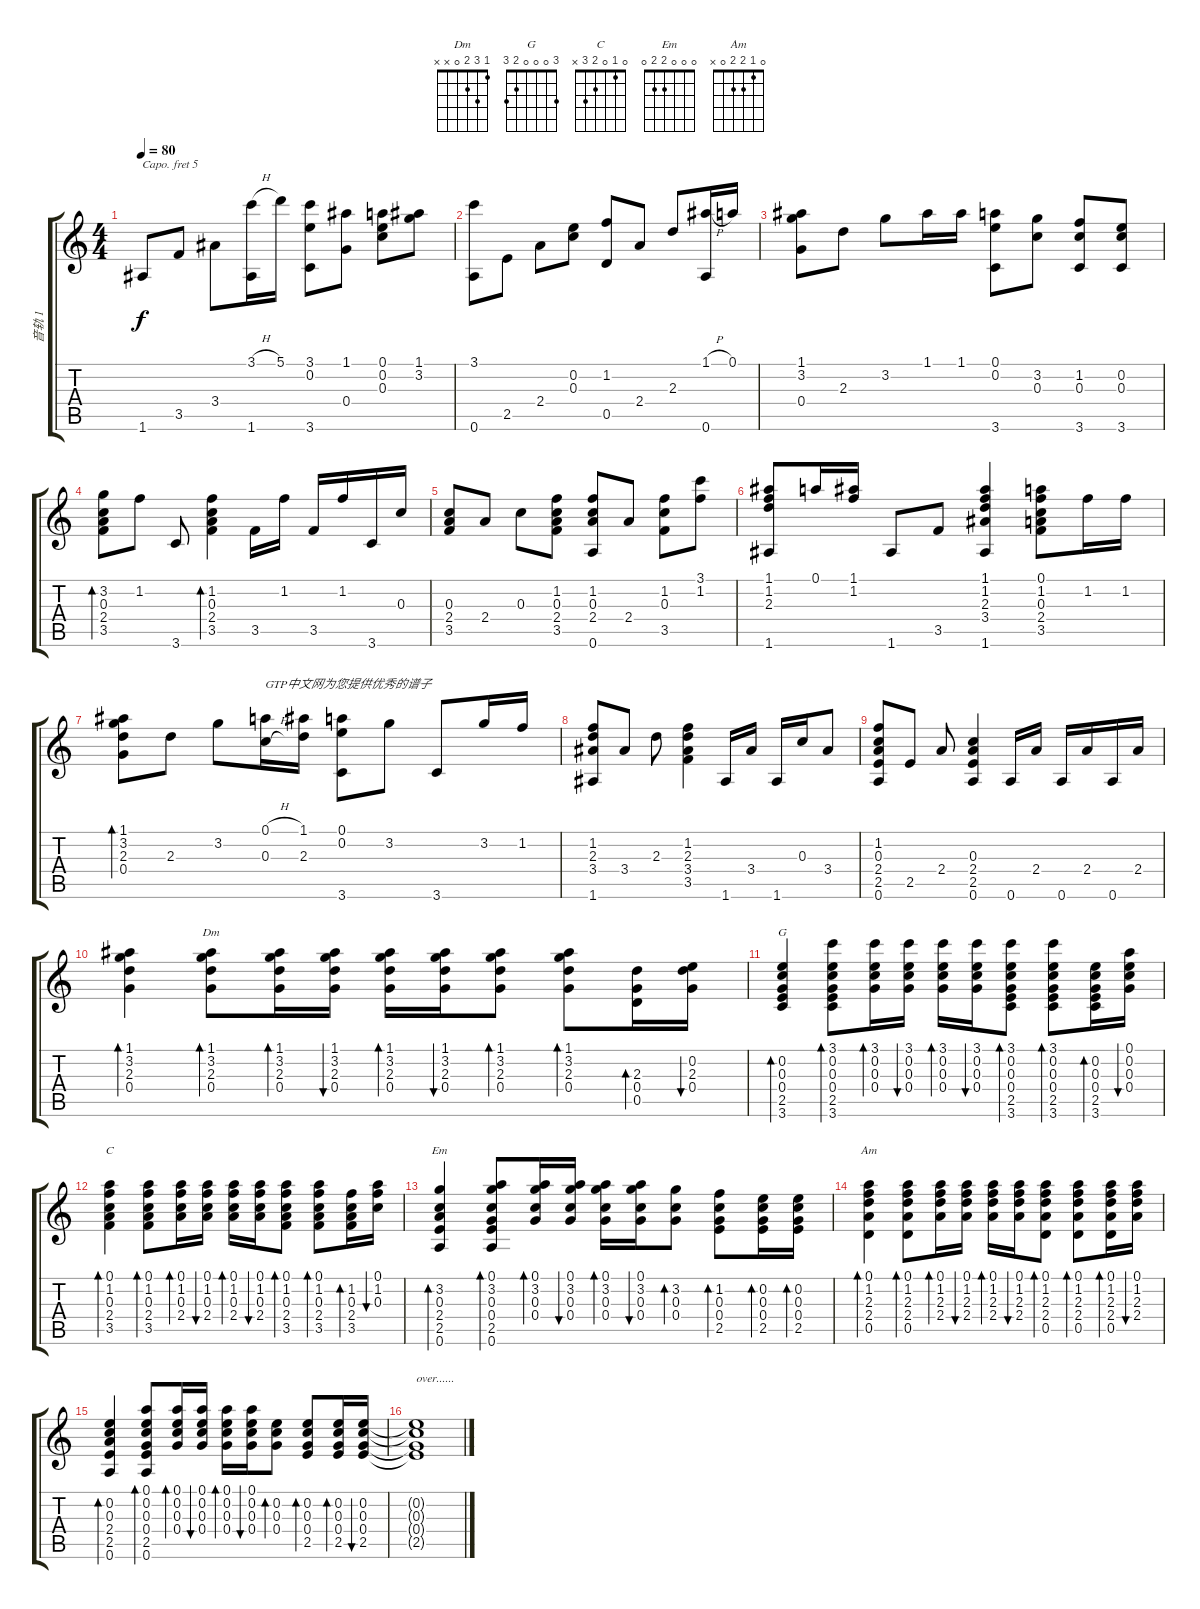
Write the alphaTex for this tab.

\track ("音轨 1" "音轨 1") {instrument acousticguitarsteel}
\staff {score tabs}
\capo 5
\tuning (E4 B3 G3 D3 A2 E2) {hide}
\chord ("Dm" 1 3 2 0 x x)
\chord ("G" 3 0 0 0 2 3)
\chord ("C" 0 1 0 2 3 x)
\chord ("Em" 0 0 0 2 2 0)
\chord ("Am" 0 1 2 2 0 x)
\ts (4 4)
\tempo 80
\clef g2
\ks c
1.6.8{dy f} 3.5.8 3.4.8 (3.1{h} 1.6).16 5.1.16 (3.1 0.2 3.6).8 (1.1 0.4).8 (0.1 0.2 0.3).8 (1.1 3.2).8 |
(3.1 0.6).8 2.5.8 2.4.8 (0.2 0.3).8 (1.2 0.5).8 2.4.8 2.3.8 (1.1{h} 0.6).16 0.1.16 |
(1.1 3.2 0.4).8 2.3.8 3.2.8 1.1.16 1.1.16 (0.1 0.2 3.6).8 (3.2 0.3).8 (1.2 0.3 3.6).8 (0.2 0.3 3.6).8 |
(3.2 0.3 2.4 3.5).8{bd 60} 1.2.8 3.6.8 (1.2 0.3 2.4 3.5).4{bd 60} 3.5.16 1.2.16 3.5.16 1.2.16 3.6.16 0.3.16 |
(0.3 2.4 3.5).8 2.4.8 0.3.8 (1.2 0.3 2.4 3.5).8 (1.2 0.3 2.4 0.6).8 2.4.8 (1.2 0.3 3.5).8 (3.1 1.2).8 |
(1.1 1.2 2.3 1.6).8 0.1.16 (1.1 1.2).16 1.6.8 3.5.8 (1.1 1.2 2.3 3.4 1.6).4 (0.1 1.2 0.3 2.4 3.5).8 1.2.16 1.2.16 |
(1.1 3.2 2.3 0.4).8{bd 120} 2.3.8 3.2.8 (0.1{h} 0.3{h}).16{txt "GTP中文网为您提供优秀的谱子"} (1.1 2.3).16 (0.1 0.2 3.6).8 3.2.8 3.6.8 3.2.16 1.2.16 |
(1.2 2.3 3.4 1.6).8 3.4.8 2.3.8 (1.2 2.3 3.4 3.5).4 1.6.16 3.4.16 1.6.16 0.3.16 3.4.8 |
(1.2 0.3 2.4 2.5 0.6).8 2.5.8 2.4.8 (0.3 2.4 2.5 0.6).4 0.6.16 2.4.16 0.6.16 2.4.16 0.6.16 2.4.16 |
(1.1 3.2 2.3 0.4).4{bd 30} (1.1 3.2 2.3 0.4).8{bd 30 ch "Dm"} (1.1 3.2 2.3 0.4).16{bd 30} (1.1 3.2 2.3 0.4).16{bu 30} (1.1 3.2 2.3 0.4).16{bd 60} (1.1 3.2 2.3 0.4).16{bu 60} (1.1 3.2 2.3 0.4).8{bd 60} (1.1 3.2 2.3 0.4).8{bd 60} (2.3 0.4 0.5).16{bd 60} (0.2 2.3 0.4).16{bu 60} |
(0.2 0.3 0.4 2.5 3.6).4{bd 60 ch "G"} (3.1 0.2 0.3 0.4 2.5 3.6).8{bd 30} (3.1 0.2 0.3 0.4).16{bd 30} (3.1 0.2 0.3 0.4).16{bu 30} (3.1 0.2 0.3 0.4).16{bd 60} (3.1 0.2 0.3 0.4).16{bu 60} (3.1 0.2 0.3 0.4 2.5 3.6).8{bd 60} (3.1 0.2 0.3 0.4 2.5 3.6).8{bd 60} (0.2 0.3 0.4 2.5 3.6).16{bd 60} (0.1 0.2 0.3 0.4).16{bu 60} |
(0.1 1.2 0.3 2.4 3.5).4{bd 60 ch "C"} (0.1 1.2 0.3 2.4 3.5).8{bd 60} (0.1 1.2 0.3 2.4).16{bd 60} (0.1 1.2 0.3 2.4).16{bu 60} (0.1 1.2 0.3 2.4).16{bd 60} (0.1 1.2 0.3 2.4).16{bu 60} (0.1 1.2 0.3 2.4 3.5).8{bd 60} (0.1 1.2 0.3 2.4 3.5).8{bd 60} (1.2 0.3 2.4 3.5).16{bd 60} (0.1 1.2 0.3).16{bu 60} |
(3.2 0.3 2.4 2.5 0.6).4{bd 60 ch "Em"} (0.1 3.2 0.3 0.4 2.5 0.6).8{bd 60} (0.1 3.2 0.3 0.4).16{bd 60} (0.1 3.2 0.3 0.4).16{bu 60} (0.1 3.2 0.3 0.4).16{bd 60} (0.1 3.2 0.3 0.4).16{bu 60} (3.2 0.3 0.4).8{bd 60} (1.2 0.3 0.4 2.5).8{bd 60} (0.2 0.3 0.4 2.5).16{bd 60} (0.2 0.3 0.4 2.5).16{bd 60 volume 6} |
(0.1 1.2 2.3 2.4 0.5).4{bd 60 ch "Am"} (0.1 1.2 2.3 2.4 0.5).8{bd 60} (0.1 1.2 2.3 2.4).16{bd 60 volume 6} (0.1 1.2 2.3 2.4).16{bu 60} (0.1 1.2 2.3 2.4).16{bd 60} (0.1 1.2 2.3 2.4).16{bu 60} (0.1 1.2 2.3 2.4 0.5).8{bd 60} (0.1 1.2 2.3 2.4 0.5).8{bd 60 volume 7} (0.1 1.2 2.3 2.4 0.5).16{bd 60} (0.1 1.2 2.3 2.4).16{bu 60} |
(0.2 0.3 2.4 2.5 0.6).4{bd 60 volume 6} (0.1 0.2 0.3 0.4 2.5 0.6).8{bd 60} (0.1 0.2 0.3 0.4).16{bd 60} (0.1 0.2 0.3 0.4).16{bu 60} (0.1 0.2 0.3 0.4).16{bd 60 volume 5} (0.1 0.2 0.3 0.4).16{bu 60} (0.2 0.3 0.4).8{bd 60} (0.2 0.3 0.4 2.5).8{bd 60} (0.2 0.3 0.4 2.5).16{bd 60 volume 2} (0.2 0.3 0.4 2.5).16{bu 60} |
(0.2{t} 0.3{t} 0.4{t} 2.5{t}).1{txt "over......"}
